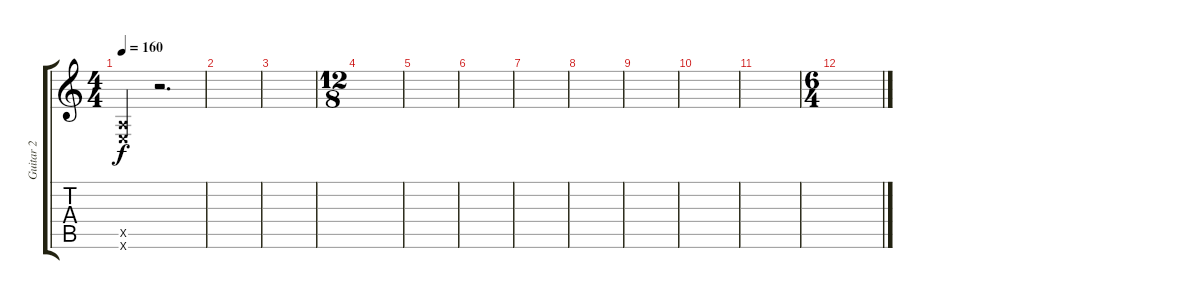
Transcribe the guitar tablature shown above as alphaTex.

\track ("Guitar 2" "Guitar 2") {instrument distortionguitar}
\staff {score tabs}
\tuning (E4 B3 G3 D3 A2 E2) {hide}
\ts (4 4)
\tempo 160
\clef g2
\ks c
(0.5{x} 0.6{x}).4{dy f} r.2{d} |
|
|
\ts (12 8)
|
|
|
|
|
|
|
|
\ts (6 4)
